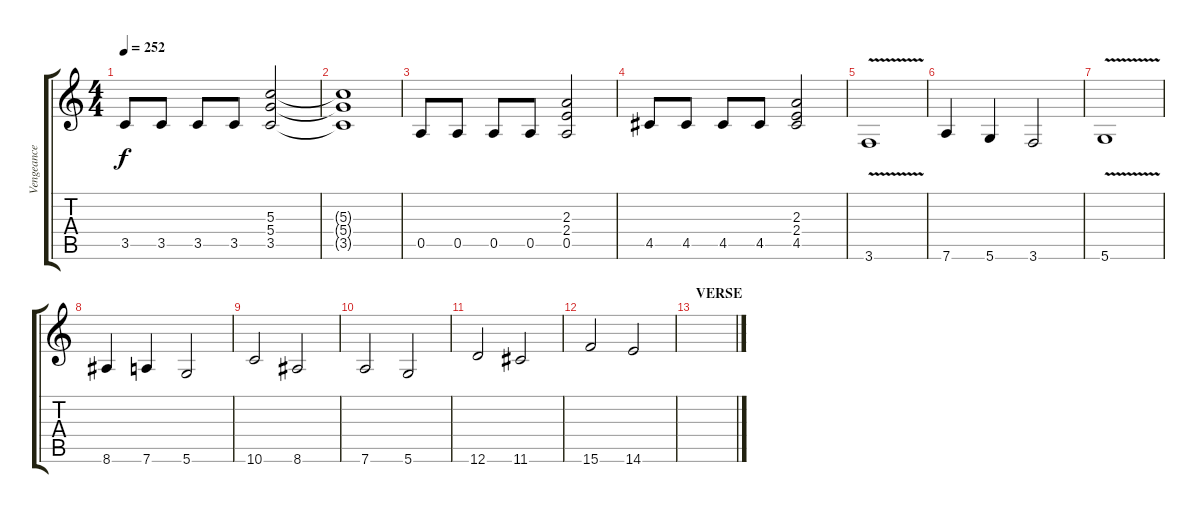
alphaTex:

\track ("Vengeance extra" "Vengeance ") {instrument distortionguitar}
\staff {score tabs}
\tuning (E4 B3 G3 D3 A2 D2) {hide}
\ts (4 4)
\tempo 252
\clef g2
\ks c
3.5.8{dy f} 3.5.8 3.5.8 3.5.8 (5.3 5.4 3.5).2 |
(5.3{t} 5.4{t} 3.5{t}).1 |
0.5.8 0.5.8 0.5.8 0.5.8 (2.3 2.4 0.5).2 |
4.5.8 4.5.8 4.5.8 4.5.8 (2.3 2.4 4.5).2 |
3.6{v}.1 |
7.6.4 5.6.4 3.6.2 |
5.6{v}.1 |
8.6.4 7.6.4 5.6.2 |
10.6.2 8.6.2 |
7.6.2 5.6.2 |
12.6.2 11.6.2 |
15.6.2 14.6.2 |
\section ("" "VERSE")
